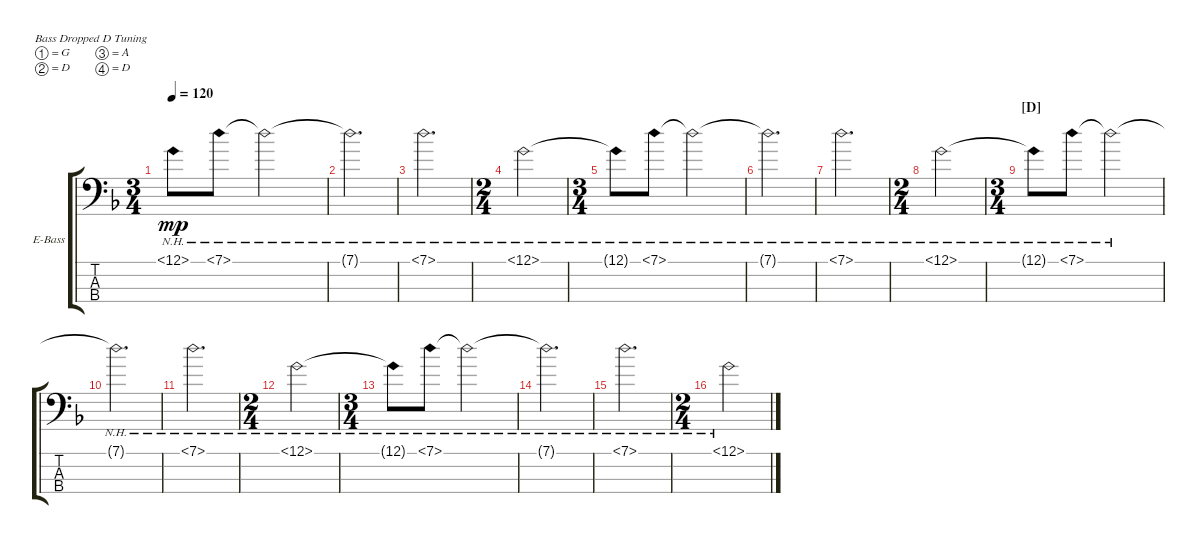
\defaultSystemsLayout 4
\bracketExtendMode groupsimilarinstruments
\firstSystemTrackNameOrientation horizontal
\otherSystemsTrackNameOrientation horizontal
\track ("Electric Bass" "E-Bass") {instrument electricbassfinger}
\staff {score tabs}
\tuning (G2 D2 A1 D1)
\ts (3 4)
\tempo 120
\clef f4
\ks f
12.1{nh t}.8{dy mp} 7.1{nh}.8 7.1{nh t}.2 |
7.1{nh t}.2{d} |
7.1{nh}.2{d} |
\ts (2 4)
12.1{nh}.2 |
\ts (3 4)
12.1{nh t}.8 7.1{nh}.8 7.1{nh t}.2 |
7.1{nh t}.2{d} |
7.1{nh}.2{d} |
\ts (2 4)
12.1{nh}.2 |
\ts (3 4)
\section ("D" "")
12.1{nh t}.8 7.1{nh}.8 7.1{nh t}.2 |
7.1{nh t}.2{d} |
7.1{nh}.2{d} |
\ts (2 4)
12.1{nh}.2 |
\ts (3 4)
12.1{nh t}.8 7.1{nh}.8 7.1{nh t}.2 |
7.1{nh t}.2{d} |
7.1{nh}.2{d} |
\ts (2 4)
12.1{nh}.2
